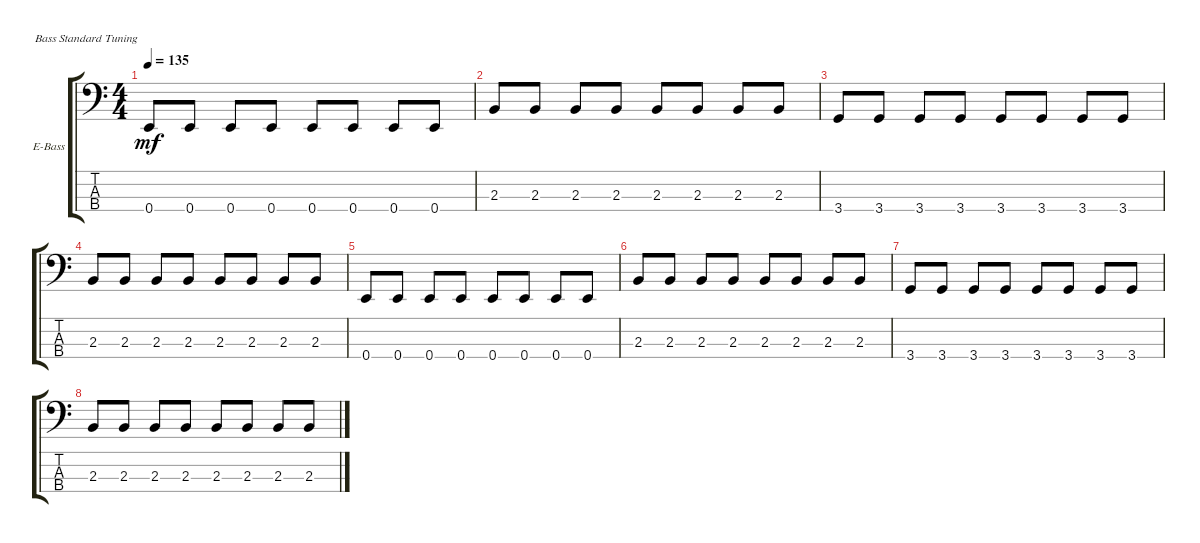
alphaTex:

\defaultSystemsLayout 4
\bracketExtendMode groupsimilarinstruments
\firstSystemTrackNameOrientation horizontal
\otherSystemsTrackNameOrientation horizontal
\track ("Electric Bass" "E-Bass") {solo instrument electricbassfinger}
\staff {score tabs}
\tuning (G2 D2 A1 E1)
\ts (4 4)
\tempo 135
\clef f4
\ks c
0.4.8{dy mf} 0.4.8 0.4.8 0.4.8 0.4.8 0.4.8 0.4.8 0.4.8 |
2.3.8 2.3.8 2.3.8 2.3.8 2.3.8 2.3.8 2.3.8 2.3.8 |
3.4.8 3.4.8 3.4.8 3.4.8 3.4.8 3.4.8 3.4.8 3.4.8 |
2.3.8 2.3.8 2.3.8 2.3.8 2.3.8 2.3.8 2.3.8 2.3.8 |
0.4.8 0.4.8 0.4.8 0.4.8 0.4.8 0.4.8 0.4.8 0.4.8 |
2.3.8 2.3.8 2.3.8 2.3.8 2.3.8 2.3.8 2.3.8 2.3.8 |
3.4.8 3.4.8 3.4.8 3.4.8 3.4.8 3.4.8 3.4.8 3.4.8 |
2.3.8 2.3.8 2.3.8 2.3.8 2.3.8 2.3.8 2.3.8 2.3.8
